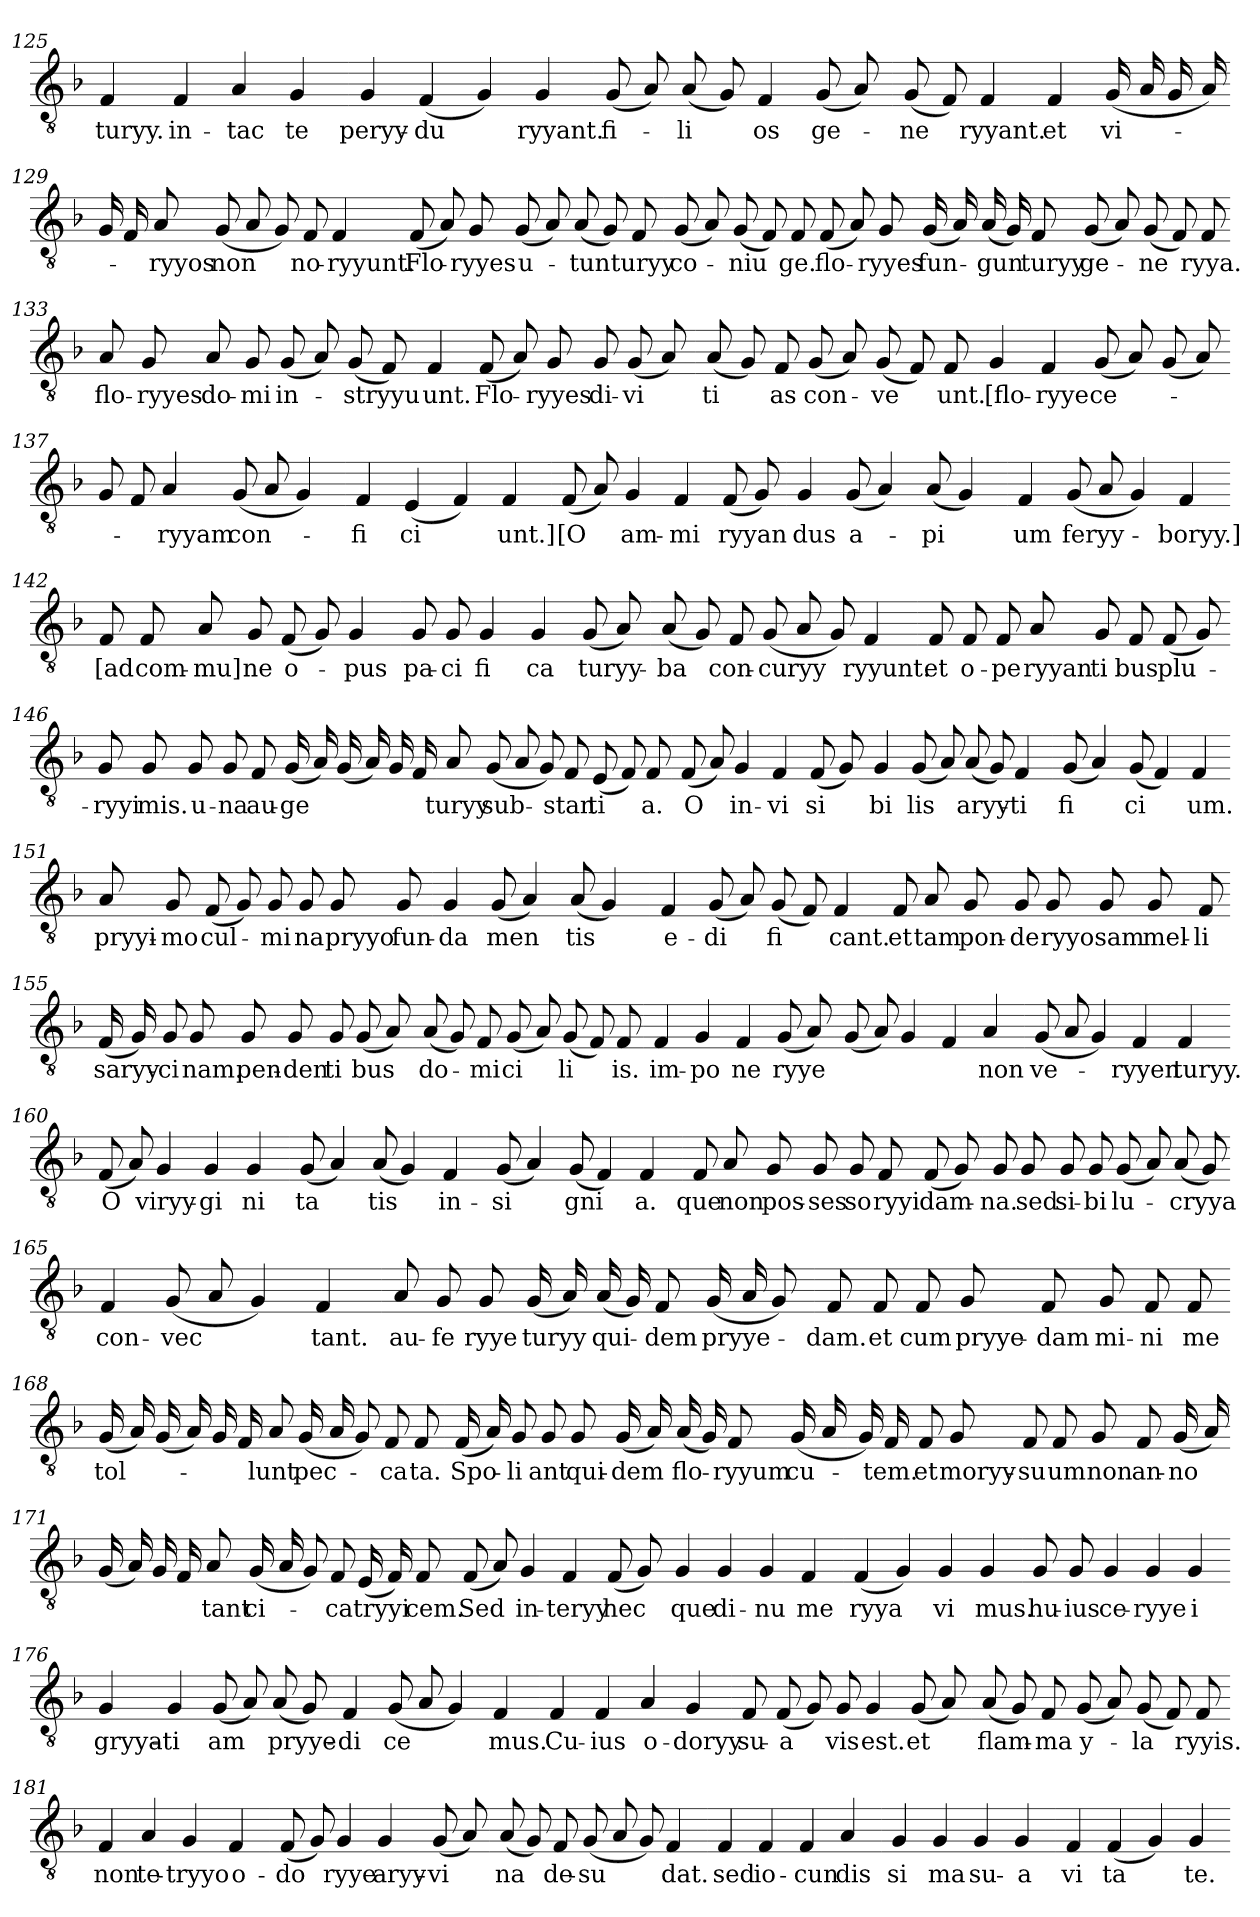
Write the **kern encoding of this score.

**kern	**text
*part1	*part1
*staff1	*staff1
*clefGv2	*
*k[b-]	*
=125	=125
4F	-turyy.
4F	in-
4A	tac
4G	-te
=126-	=126-
4G	peryy-
(4F	du
4G)	.
4G	-ryyant.
=127-	=127-
(8G	fi-
8A)	.
(8A	li
8G)	.
4F	-os
(8G	ge-
8A)	.
=128-	=128-
(8G	ne
8F)	.
4F	-ryyant.
4F	et
(16G	vi-
16A	.
16G	.
16A)	.
=129-	=129-
16G	.
16F	.
8A	-ryyos
(8G	non
8A	.
8G)	.
8F	no-
4F	-ryyunt.
=130-	=130-
(8F	Flo-
8A)	.
8G	-ryyes
(8G	u-
8A)	.
(8A	tun
8G)	.
8F	-turyy
=131-	=131-
(8G	co-
8A)	.
(8G	niu
8F)	.
8F	-ge.
(8F	flo-
8A)	.
8G	-ryyes
=132-	=132-
(16G	fun-
16A)	.
(16A	gun
16G)	.
8F	-turyy
(8G	ge-
8A)	.
(8G	ne
8F)	.
8F	-ryya.
=133-	=133-
8A	flo-
8G	-ryyes
8A	do-
8G	-mi
(8G	in-
8A)	.
(8G	stryyu
8F)	.
=134-	=134-
4F	-unt.
(8F	Flo-
8A)	.
8G	-ryyes
8G	di-
(8G	vi
8A)	.
=135-	=135-
(8A	ti
8G)	.
8F	-as
(8G	con-
8A)	.
(8G	ve
8F)	.
8F	-unt.
=136-	=136-
4G	[flo-
4F	-ryye
(8G	ce-
8A)	.
(8G	.
8A)	.
=137-	=137-
8G	.
8F	.
4A	-ryyam
(8G	con-
8A	.
4G)	.
=138-	=138-
4F	fi
(4E	ci
4F)	.
4F	-unt.]
=139-	=139-
(8F	[O
8A)	.
4G	am-
4F	mi
(8F	ryyan
8G)	.
=140-	=140-
4G	-dus
(8G	a-
4A)	.
(8A	pi
4G)	.
=141-	=141-
4F	-um
(8G	feryy-
8A	.
4G)	.
4F	-boryy.]
=142-	=142-
8F	[ad
8F	com-
8A	mu]
8G	-ne
(8F	o-
8G)	.
4G	-pus
=143-	=143-
8G	pa-
8G	ci
4G	fi
4G	-ca
(8G	turyy-
8A)	.
=144-	=144-
(8A	-ba
8G)	.
8F	con-
(8G	curyy
8A	.
8G)	.
4F	-ryyunt.
=145-	=145-
8F	et
8F	o-
8F	pe
8A	ryyan
8G	ti
8F	-bus
(8F	plu-
8G)	.
=146-	=146-
8G	ryyi
8G	-mis.
8G	u-
8G	-na
8F	au-
(16G	ge
16A)	.
(16G	.
16A)	.
16G	.
16F	.
=147-	=147-
8A	-turyy
(8G	sub-
8A	.
8G)	.
8F	stan
(8E	ti
8F)	.
8F	-a.
=148-	=148-
(8F	O
8A)	.
4G	in-
4F	vi
(8F	si
8G)	.
=149-	=149-
4G	bi
(8G	-lis
8A)	.
(8A	aryy-
8G)	.
4F	ti
=150-	=150-
(8G	fi
4A)	.
(8G	ci
4F)	.
4F	-um.
=151-	=151-
8A	pryyi-
8G	-mo
(8F	cul-
8G)	.
8G	mi
8G	-na
8G	pryyo
8G	fun-
=152-	=152-
4G	da
(8G	men
4A)	.
(8A	-tis
4G)	.
=153-	=153-
4F	e-
(8G	di
8A)	.
(8G	fi
8F)	.
4F	-cant.
=154-	=154-
8F	et
8A	tam
8G	pon-
8G	de
8G	ryyo
8G	-sam
8G	mel-
8F	-li
=155-	=155-
(16F	saryy-
16G)	.
8G	ci
8G	-nam.
8G	pen-
8G	den
8G	ti
(8G	-bus
8A)	.
=156-	=156-
(8A	do-
8G)	.
8F	mi
(8G	ci
8A)	.
(8G	li
8F)	.
8F	-is.
=157-	=157-
4F	im-
4G	po
4F	ne
(8G	-ryye
8A)	.
=158-	=158-
(8G	.
8A)	.
4G	.
4F	.
4A	non
=159-	=159-
(8G	ve-
8A	.
4G)	.
4F	ryyen
4F	-turyy.
=160-	=160-
(8F	O
8A)	.
4G	viryy-
4G	gi
4G	ni
=161-	=161-
(8G	ta
4A)	.
(8A	-tis
4G)	.
4F	in-
=162-	=162-
(8G	si
4A)	.
(8G	gni
4F)	.
4F	-a.
=163-	=163-
8F	que
8A	non
8G	pos-
8G	ses
8G	so
8F	-ryyi
(8F	dam-
8G)	.
=164-	=164-
8G	-na.
8G	sed
8G	si-
8G	-bi
(8G	lu-
8A)	.
(8A	-cryya
8G)	.
=165-	=165-
4F	con-
(8G	vec
8A	.
4G)	.
4F	-tant.
=166-	=166-
8A	au-
8G	fe
8G	ryye
(16G	-turyy
16A)	.
(16A	qui-
16G)	.
8F	-dem
(16G	pryye-
16A	.
8G)	.
=167-	=167-
8F	-dam.
8F	et
8F	cum
8G	pryye-
8F	-dam
8G	mi-
8F	ni
8F	-me
=168-	=168-
(16G	tol-
16A)	.
(16G	.
16A)	.
16G	.
16F	.
8A	-lunt
(16G	pec-
16A	.
8G)	.
8F	ca
8F	-ta.
=169-	=169-
(16F	Spo-
16A)	.
8G	li
8G	-ant
8G	qui-
(16G	-dem
16A)	.
(16A	flo-
16G)	.
8F	-ryyum
(16G	cu-
16A	.
=170-	=170-
16G)	.
16F	-tem.
8F	et
8G	moryy-
8F	su
8F	-um
8G	non
8F	an-
(16G	no
16A)	.
=171-	=171-
(16G	.
16A)	.
16G	.
16F	.
8A	-tant
(16G	ci-
16A	.
8G)	.
8F	ca
(16E	tryyi
16F)	.
8F	-cem.
=172-	=172-
(8F	Sed
8A)	.
4G	in-
4F	-teryy
(8F	hec
8G)	.
=173-	=173-
4G	que
4G	di-
4G	nu
4F	me
=174-	=174-
(4F	ryya
4G)	.
4G	vi
4G	-mus.
=175-	=175-
8G	hu-
8G	-ius
4G	ce-
4G	ryye
4G	-i
=176-	=176-
4G	gryya-
4G	ti
(8G	-am
8A)	.
(8A	pryye-
8G)	.
=177-	=177-
4F	di
(8G	ce
8A	.
4G)	.
4F	-mus.
=178-	=178-
4F	Cu-
4F	-ius
4A	o-
4G	-doryy
=179-	=179-
8F	su-
(8F	a
8G)	.
8G	-vis
4G	est.
(8G	et
8A)	.
=180-	=180-
(8A	flam-
8G)	.
8F	-ma
(8G	y-
8A)	.
(8G	la
8F)	.
8F	-ryyis.
=181-	=181-
4F	non
4A	te-
4G	-tryyo
4F	o-
=182-	=182-
(8F	do
8G)	.
4G	-ryye
4G	aryy-
(8G	vi
8A)	.
=183-	=183-
(8A	-na
8G)	.
8F	de-
(8G	su
8A	.
8G)	.
4F	-dat.
=184-	=184-
4F	sed
4F	io-
4F	cun
4A	dis
=185-	=185-
4G	si
4G	-ma
4G	su-
4G	a
=186-	=186-
4F	vi
(4F	ta
4G)	.
4G	-te.
=-	=-
*-	*-
